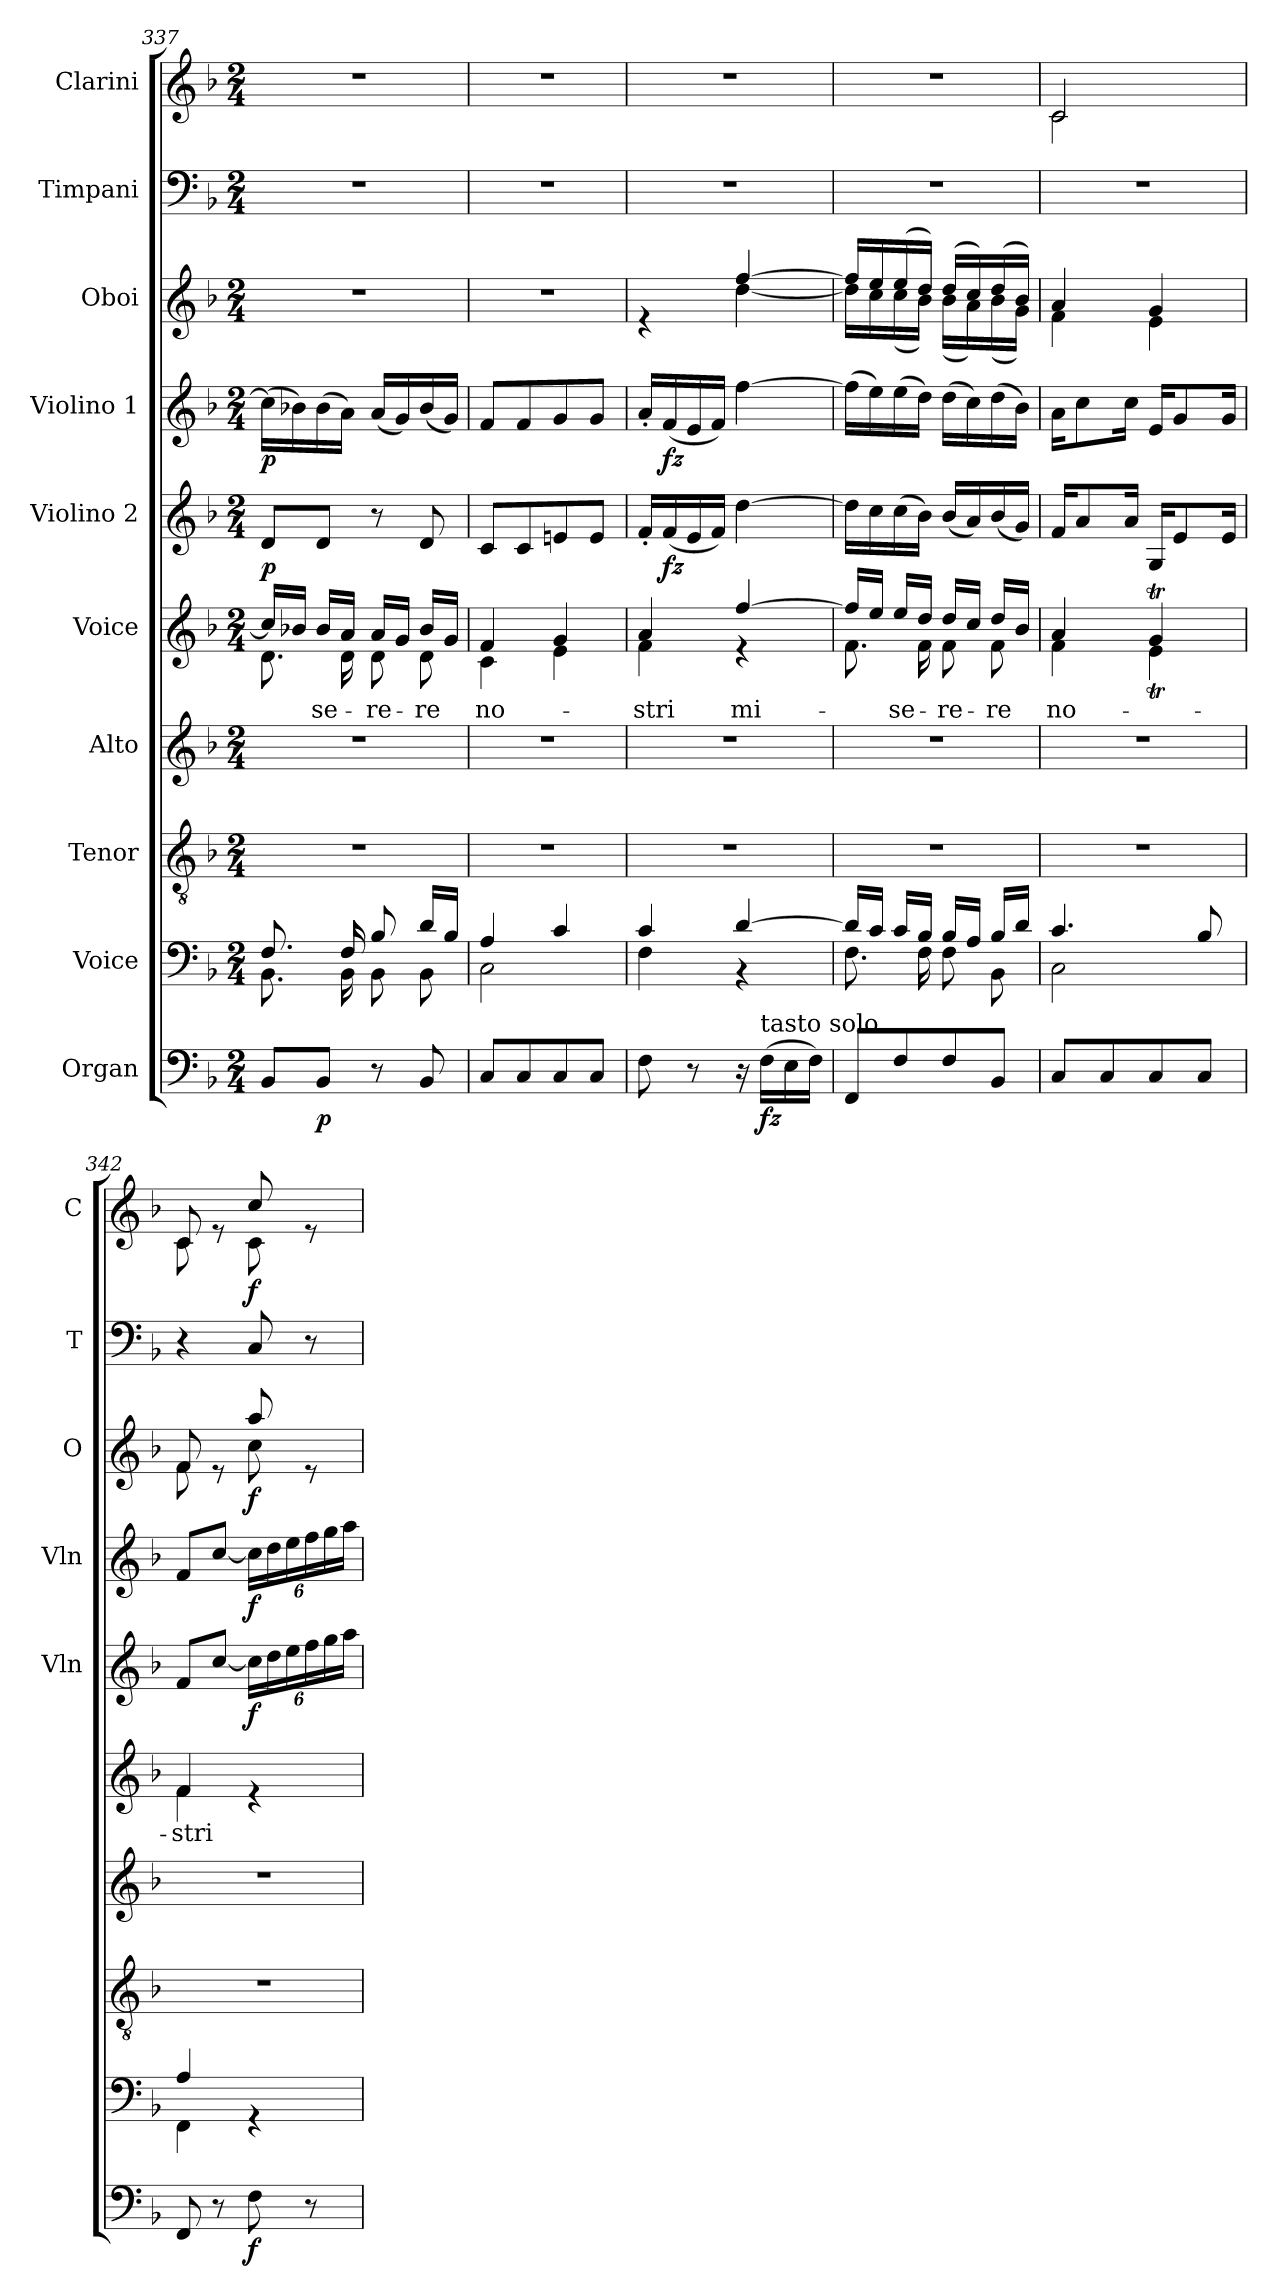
**kern	**dynam	**kern	**kern	**kern	**kern	**text	**kern	**dynam	**kern	**dynam	**kern	**dynam	**kern	**kern	**dynam
*part10	*part10	*part9	*part8	*part7	*part6	*part6	*part5	*part5	*part4	*part4	*part3	*part3	*part2	*part1	*part1
*staff10	*staff10	*staff9	*staff8	*staff7	*staff6	*staff6	*staff5	*staff5	*staff4	*staff4	*staff3	*staff3	*staff2	*staff1	*staff1
*I"Organ	*	*I"Voice	*I"Tenor	*I"Alto	*I"Voice	*	*I"Violino 2	*	*I"Violino 1	*	*I"Oboi	*	*I"Timpani	*I"Clarini	*
*	*	*	*	*	*	*	*I'Vln	*	*I'Vln	*	*I'O	*	*I'T	*I'C	*
!!LO:PB:g=z
*clefF4	*	*clefF4	*clefGv2	*clefG2	*clefG2	*	*clefG2	*	*clefG2	*	*clefG2	*	*clefF4	*clefG2	*
*k[b-]	*	*k[b-]	*k[b-]	*k[b-]	*k[b-]	*	*k[b-]	*	*k[b-]	*	*k[b-]	*	*k[b-]	*k[b-]	*
*M2/4	*	*M2/4	*M2/4	*M2/4	*M2/4	*	*M2/4	*	*M2/4	*	*M2/4	*	*M2/4	*M2/4	*
=337	=337	=337	=337	=337	=337	=337	=337	=337	=337	=337	=337	=337	=337	=337	=337
*	*	*^	*	*	*^	*	*	*	*	*	*	*	*	*	*
!	!	!	!	!	!	!	!	!	!	!LO:DY:b	!	!LO:DY:b	!	!	!	!	!
8BB-/L	.	8.F/	8.BB-\	2r	2r	16cc/LL]	8.d\	.	8d/L	p	(16cc\LL]	p	2r	.	2r	2r	.
.	.	.	.	.	.	16b-X/JJ	.	.	.	.	16b-X\)	.	.	.	.	.	.
!	!LO:DY:b	!	!	!	!	!	!	!LO:LY:b	!	!	!	!	!	!	!	!	!
8BB-/J	p	.	.	.	.	16b-/LL	.	-se-	8d/J	.	(16b-\	.	.	.	.	.	.
.	.	16F/	16BB-\	.	.	16a/JJ	16d\	.	.	.	16a\JJ)	.	.	.	.	.	.
!	!	!	!	!	!	!	!	!LO:LY:b	!	!	!	!	!	!	!	!	!
8r	.	8B-/	8BB-\	.	.	16a/LL	8d\	-re-	8r	.	(16a/LL	.	.	.	.	.	.
.	.	.	.	.	.	16g/JJ	.	.	.	.	16g/)	.	.	.	.	.	.
!	!	!	!	!	!	!	!	!LO:LY:b	!	!	!	!	!	!	!	!	!
8BB-/	.	16d/LL	8BB-\	.	.	16b-/LL	8d\	-re	8d/	.	(16b-/	.	.	.	.	.	.
.	.	16B-/JJ	.	.	.	16g/JJ	.	.	.	.	16g/JJ)	.	.	.	.	.	.
=338	=338	=338	=338	=338	=338	=338	=338	=338	=338	=338	=338	=338	=338	=338	=338	=338	=338
!	!	!	!	!	!	!	!	!LO:LY:b	!	!	!	!	!	!	!	!	!
8C/L	.	4A/	2C\	2r	2r	4f/	4c\	no-	8c/L	.	8f/L	.	2r	.	2r	2r	.
8C/	.	.	.	.	.	.	.	.	8c/	.	8f/	.	.	.	.	.	.
8C/	.	4c/	.	.	.	4g/	4e\	.	8en/	.	8g/	.	.	.	.	.	.
8C/J	.	.	.	.	.	.	.	.	8e/J	.	8g/J	.	.	.	.	.	.
=339	=339	=339	=339	=339	=339	=339	=339	=339	=339	=339	=339	=339	=339	=339	=339	=339	=339
!	!	!	!	!	!	!	!	!LO:LY:b	!	!	!	!	!	!	!	!	!
*	*	*	*	*	*	*	*	*	*	*	*	*	*^	*	*	*	*
8F\	.	4c/	4F\	2r	2r	4a/	4f\	-stri	16f'/LL	.	16a'/LL	.	4re	4ryy	.	2r	2r	.
!	!	!	!	!	!	!	!	!	!	!LO:DY:b	!	!LO:DY:b	!	!	!	!	!	!
.	.	.	.	.	.	.	.	.	(16f/	fz	(16f/	fz	.	.	.	.	.	.
8r	.	.	.	.	.	.	.	.	16e/	.	16e/	.	.	.	.	.	.	.
.	.	.	.	.	.	.	.	.	16f/JJ)	.	16f/JJ)	.	.	.	.	.	.	.
!	!	!	!	!	!	!	!	!LO:LY:b	!	!	!	!	!	!	!LO:DY:b	!	!	!
!	!	!	!	!	!	!	!	!	!	!	!	!	!	!	!LO:DY:n=1:b	!	!	!
16r	.	[4d/	4r	.	.	[4ff/	4r	mi-	[4dd\	.	[4ff\	.	[4ff/	[4dd\	fz fz	.	.	.
!LO:TX:a:t=tasto solo	!	!	!	!	!	!	!	!	!	!	!	!	!	!	!	!	!	!
!	!LO:DY:b	!	!	!	!	!	!	!	!	!	!	!	!	!	!	!	!	!
(16F\LL	fz	.	.	.	.	.	.	.	.	.	.	.	.	.	.	.	.	.
16E\	.	.	.	.	.	.	.	.	.	.	.	.	.	.	.	.	.	.
16F\JJ)	.	.	.	.	.	.	.	.	.	.	.	.	.	.	.	.	.	.
=340	=340	=340	=340	=340	=340	=340	=340	=340	=340	=340	=340	=340	=340	=340	=340	=340	=340	=340
8FF/L	.	16d/LL]	8.F\	2r	2r	16ff/LL]	8.f\	.	16dd\LL]	.	(16ff\LL]	.	16ff/LL]	16dd\LL]	.	2r	2r	.
.	.	16c/JJ	.	.	.	16ee/JJ	.	.	16cc\	.	16ee\)	.	16ee/	16cc\	.	.	.	.
!	!	!	!	!	!	!	!	!LO:LY:b	!	!	!	!	!	!	!	!	!	!
8F/	.	16c/LL	.	.	.	16ee/LL	.	-se-	(16cc\	.	(16ee\	.	(16ee/	(16cc\	.	.	.	.
.	.	16B-/JJ	16F\	.	.	16dd/JJ	16f\	.	16b-\JJ)	.	16dd\JJ)	.	16dd/JJ)	16b-\JJ)	.	.	.	.
!	!	!	!	!	!	!	!	!LO:LY:b	!	!	!	!	!	!	!	!	!	!
8F/	.	16B-/LL	8F\	.	.	16dd/LL	8f\	-re-	(16b-/LL	.	(16dd\LL	.	(16dd/LL	(16b-\LL	.	.	.	.
.	.	16A/JJ	.	.	.	16cc/JJ	.	.	16a/)	.	16cc\)	.	16cc/)	16a\)	.	.	.	.
!	!	!	!	!	!	!	!	!LO:LY:b	!	!	!	!	!	!	!	!	!	!
8BB-/J	.	16B-/LL	8BB-\	.	.	16dd/LL	8f\	-re	(16b-/	.	(16dd\	.	(16dd/	(16b-\	.	.	.	.
.	.	16d/JJ	.	.	.	16b-/JJ	.	.	16g/JJ)	.	16b-\JJ)	.	16b-/JJ)	16g\JJ)	.	.	.	.
=341	=341	=341	=341	=341	=341	=341	=341	=341	=341	=341	=341	=341	=341	=341	=341	=341	=341	=341
!	!	!	!	!	!	!	!	!LO:LY:b	!	!	!	!	!	!	!	!	!	!
*	*	*	*	*	*	*	*	*	*	*	*	*	*	*	*	*	*^	*
8C/L	.	4.c/	2C\	2r	2r	4a/	4f\	no-	16f/KL	.	16a\KL	.	4a/	4f\	.	2r	2c/	2c\	.
.	.	.	.	.	.	.	.	.	8a/	.	8cc\	.	.	.	.	.	.	.	.
8C/	.	.	.	.	.	.	.	.	.	.	.	.	.	.	.	.	.	.	.
.	.	.	.	.	.	.	.	.	16a/Jk	.	16cc\Jk	.	.	.	.	.	.	.	.
8C/	.	.	.	.	.	4gT/	4et\	.	16G/KL	.	16e/KL	.	4g/	4e\	.	.	.	.	.
.	.	.	.	.	.	.	.	.	8e/	.	8g/	.	.	.	.	.	.	.	.
8C/J	.	8B-/	.	.	.	.	.	.	.	.	.	.	.	.	.	.	.	.	.
.	.	.	.	.	.	.	.	.	16e/Jk	.	16g/Jk	.	.	.	.	.	.	.	.
!!LO:LB:g=z	!!
=342	=342	=342	=342	=342	=342	=342	=342	=342	=342	=342	=342	=342	=342	=342	=342	=342	=342	=342	=342
!	!	!	!	!	!	!	!	!LO:LY:b	!	!	!	!	!	!	!	!	!	!	!
8FF/	.	4A/	4FF\	2r	2r	4f/	4f\	-stri	8f/L	.	8f/L	.	8f/	8f\	.	4r	8c/	8c\	.
8r	.	.	.	.	.	.	.	.	[8cc/J	.	[8cc/J	.	8re	8ryy	.	.	8re	8ryy	.
*	*	*	*	*	*	*	*	*	*Xbrackettup	*	*Xbrackettup	*	*	*	*	*	*	*	*
!	!LO:DY:b	!	!	!	!	!	!	!	!	!LO:DY:b	!	!LO:DY:b	!	!	!LO:DY:b	!	!	!	!LO:DY:b
8F\	f	4rGG	4ryy	.	.	4re	4ryy	.	24cc\LL]	f	24cc\LL]	f	8aa/	8cc\	f	8C/	8cc/	8c\	f
.	.	.	.	.	.	.	.	.	24dd\	.	24dd\	.	.	.	.	.	.	.	.
.	.	.	.	.	.	.	.	.	24ee\	.	24ee\	.	.	.	.	.	.	.	.
8r	.	.	.	.	.	.	.	.	24ff\	.	24ff\	.	8re	8ryy	.	8r	8re	8ryy	.
.	.	.	.	.	.	.	.	.	24gg\	.	24gg\	.	.	.	.	.	.	.	.
.	.	.	.	.	.	.	.	.	24aa\JJ	.	24aa\JJ	.	.	.	.	.	.	.	.
*	*	*v	*v	*	*	*v	*v	*	*	*	*	*	*v	*v	*	*	*v	*v	*
=	=	=	=	=	=	=	=	=	=	=	=	=	=	=	=
*-	*-	*-	*-	*-	*-	*-	*-	*-	*-	*-	*-	*-	*-	*-	*-
